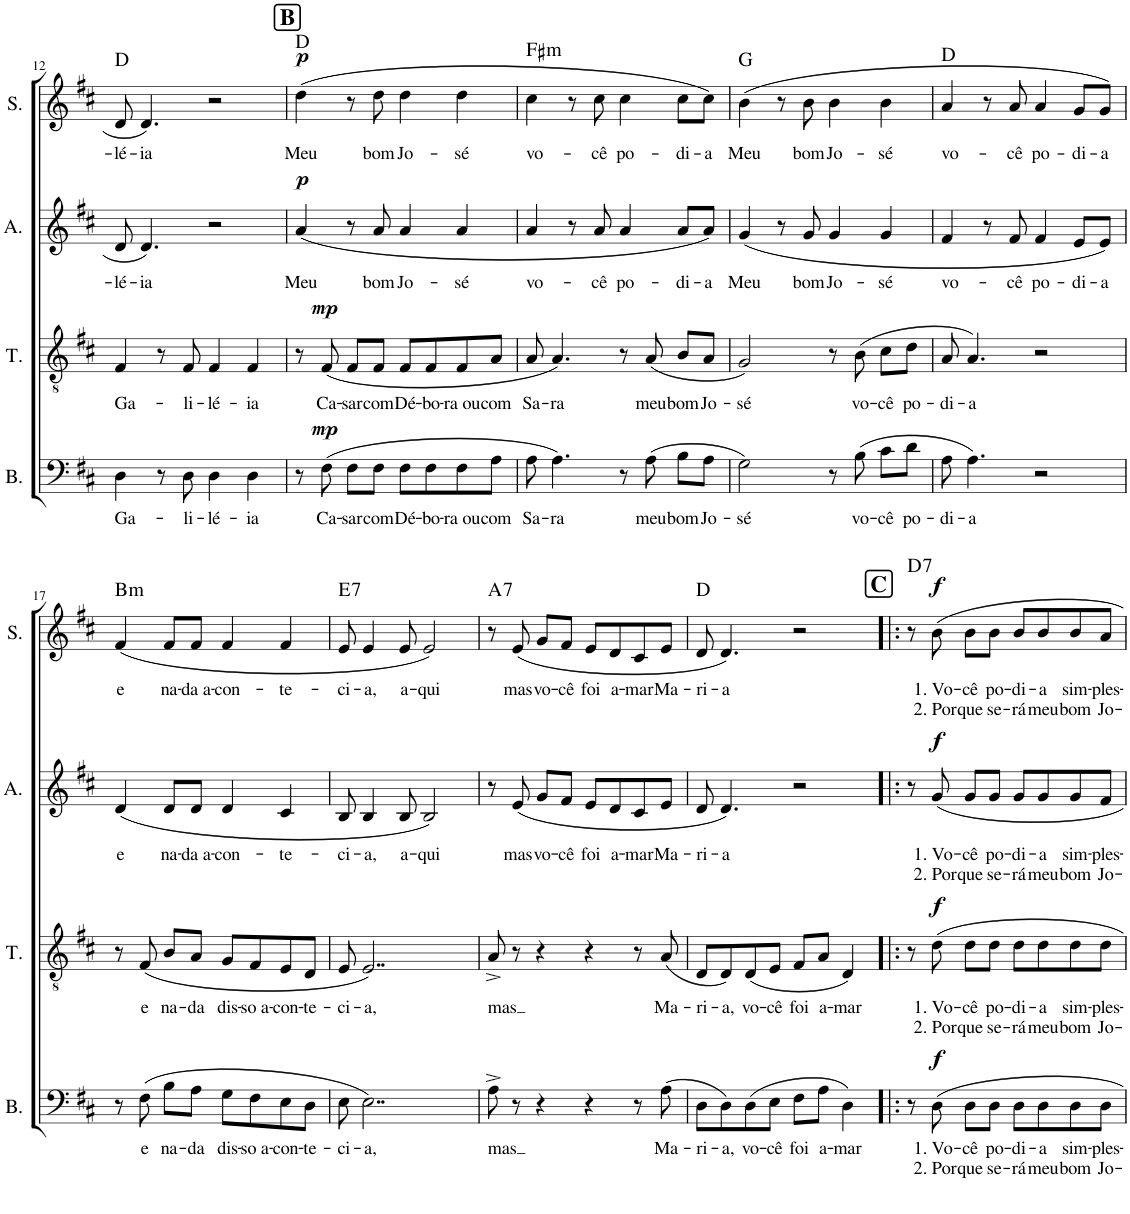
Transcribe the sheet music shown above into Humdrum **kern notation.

**kern	**text	**text	**dynam	**kern	**text	**text	**dynam	**kern	**text	**text	**dynam	**kern	**text	**text	**dynam	**harte
*part4	*part4	*part4	*part4	*part3	*part3	*part3	*part3	*part2	*part2	*part2	*part2	*part1	*part1	*part1	*part1	*part1
*staff4	*staff4	*staff4	*staff4	*staff3	*staff3	*staff3	*staff3	*staff2	*staff2	*staff2	*staff2	*staff1	*staff1	*staff1	*staff1	*
*I"Bass	*	*	*	*I"Tenor	*	*	*	*I"Alto	*	*	*	*I"Soprano	*	*	*	*
*I'B.	*	*	*	*I'T.	*	*	*	*I'A.	*	*	*	*I'S.	*	*	*	*
!!LO:PB:g=z
*clefF4	*	*	*	*clefGv2	*	*	*	*clefG2	*	*	*	*clefG2	*	*	*	*
*k[f#c#]	*	*	*	*k[f#c#]	*	*	*	*k[f#c#]	*	*	*	*k[f#c#]	*	*	*	*
*M4/4	*	*	*	*M4/4	*	*	*	*M4/4	*	*	*	*M4/4	*	*	*	*
=12	=12	=12	=12	=12	=12	=12	=12	=12	=12	=12	=12	=12	=12	=12	=12	=12
!	!LO:LY:b	!	!	!	!LO:LY:b	!	!	!	!LO:LY:b	!	!	!	!LO:LY:b	!	!	!
4D\	Ga-	.	.	4F#/	Ga-	.	.	8d/	-lé-	.	.	8d/	-lé-	.	.	D:maj
!	!	!	!	!	!	!	!	!	!LO:LY:b	!	!	!	!LO:LY:b	!	!	!
.	.	.	.	.	.	.	.	4.d/	-ia	.	.	4.d/	-ia	.	.	.
8r	.	.	.	8r	.	.	.	.	.	.	.	.	.	.	.	.
!	!LO:LY:b	!	!	!	!LO:LY:b	!	!	!	!	!	!	!	!	!	!	!
8D\	-li-	.	.	8F#/	-li-	.	.	.	.	.	.	.	.	.	.	.
!	!LO:LY:b	!	!	!	!LO:LY:b	!	!	!	!	!	!	!	!	!	!	!
4D\	-lé-	.	.	4F#/	-lé-	.	.	2r	.	.	.	2r	.	.	.	.
!	!LO:LY:b	!	!	!	!LO:LY:b	!	!	!	!	!	!	!	!	!	!	!
4D\	-ia	.	.	4F#/	-ia	.	.	.	.	.	.	.	.	.	.	.
!!LO:REH:place=s1:a:B:cj:fs=14:t=B
=13	=13	=13	=13	=13	=13	=13	=13	=13	=13	=13	=13	=13	=13	=13	=13	=13
!	!	!	!	!	!	!	!	!	!LO:LY:b	!	!LO:DY:a	!	!LO:LY:b	!	!LO:DY:a	!
8r	.	.	.	8r	.	.	.	(<4a/	Meu	.	p	(4dd\	Meu	.	p	D:maj
!	!LO:LY:b	!	!LO:DY:a	!	!LO:LY:b	!	!LO:DY:a	!	!	!	!	!	!	!	!	!
(8F#\	Ca-	.	mp	(8F#/	Ca-	.	mp	.	.	.	.	.	.	.	.	.
!	!LO:LY:b	!	!	!	!LO:LY:b	!	!	!	!	!	!	!	!	!	!	!
8F#\L	-sar	.	.	8F#/L	-sar	.	.	8r	.	.	.	8r	.	.	.	.
!	!LO:LY:b	!	!	!	!LO:LY:b	!	!	!	!LO:LY:b	!	!	!	!LO:LY:b	!	!	!
8F#\J	com	.	.	8F#/J	com	.	.	8a/	bom	.	.	8dd\	bom	.	.	.
!	!LO:LY:b	!	!	!	!LO:LY:b	!	!	!	!LO:LY:b	!	!	!	!LO:LY:b	!	!	!
8F#\L	Dé-	.	.	8F#/L	Dé-	.	.	4a/	Jo-	.	.	4dd\	Jo-	.	.	.
!	!LO:LY:b	!	!	!	!LO:LY:b	!	!	!	!	!	!	!	!	!	!	!
8F#\	-bo-	.	.	8F#/	-bo-	.	.	.	.	.	.	.	.	.	.	.
!	!LO:LY:b	!	!	!	!LO:LY:b	!	!	!	!LO:LY:b	!	!	!	!LO:LY:b	!	!	!
8F#\	-ra ou	.	.	8F#/	-ra ou	.	.	4a/	-sé	.	.	4dd\	-sé	.	.	.
!	!LO:LY:b	!	!	!	!LO:LY:b	!	!	!	!	!	!	!	!	!	!	!
8A\J	com	.	.	8A/J	com	.	.	.	.	.	.	.	.	.	.	.
=14	=14	=14	=14	=14	=14	=14	=14	=14	=14	=14	=14	=14	=14	=14	=14	=14
!	!LO:LY:b	!	!	!	!LO:LY:b	!	!	!	!LO:LY:b	!	!	!	!LO:LY:b	!	!	!LO:H:kt=m
8A\	Sa-	.	.	8A/	Sa-	.	.	4a/	vo-	.	.	4cc#\	vo-	.	.	F#:min
!	!LO:LY:b	!	!	!	!LO:LY:b	!	!	!	!	!	!	!	!	!	!	!
4.A\)	-ra	.	.	4.A/)	-ra	.	.	.	.	.	.	.	.	.	.	.
.	.	.	.	.	.	.	.	8r	.	.	.	8r	.	.	.	.
!	!	!	!	!	!	!	!	!	!LO:LY:b	!	!	!	!LO:LY:b	!	!	!
.	.	.	.	.	.	.	.	8a/	-cê	.	.	8cc#\	-cê	.	.	.
!	!	!	!	!	!	!	!	!	!LO:LY:b	!	!	!	!LO:LY:b	!	!	!
8r	.	.	.	8r	.	.	.	4a/	po-	.	.	4cc#\	po-	.	.	.
!	!LO:LY:b	!	!	!	!LO:LY:b	!	!	!	!	!	!	!	!	!	!	!
(8A\	meu	.	.	(8A/	meu	.	.	.	.	.	.	.	.	.	.	.
!	!LO:LY:b	!	!	!	!LO:LY:b	!	!	!	!LO:LY:b	!	!	!	!LO:LY:b	!	!	!
8B\L	bom	.	.	8B/L	bom	.	.	8a/L	-di-	.	.	8cc#\L	-di-	.	.	.
!	!LO:LY:b	!	!	!	!LO:LY:b	!	!	!	!LO:LY:b	!	!	!	!LO:LY:b	!	!	!
8A\J	Jo-	.	.	8A/J	Jo-	.	.	8a/J)	-a	.	.	8cc#\J)	-a	.	.	.
=15	=15	=15	=15	=15	=15	=15	=15	=15	=15	=15	=15	=15	=15	=15	=15	=15
!	!LO:LY:b	!	!	!	!LO:LY:b	!	!	!	!LO:LY:b	!	!	!	!LO:LY:b	!	!	!
2G\)	-sé	.	.	2G/)	-sé	.	.	(4g/	Meu	.	.	(4b\	Meu	.	.	G:maj
.	.	.	.	.	.	.	.	8r	.	.	.	8r	.	.	.	.
!	!	!	!	!	!	!	!	!	!LO:LY:b	!	!	!	!LO:LY:b	!	!	!
.	.	.	.	.	.	.	.	8g/	bom	.	.	8b\	bom	.	.	.
!	!	!	!	!	!	!	!	!	!LO:LY:b	!	!	!	!LO:LY:b	!	!	!
8r	.	.	.	8r	.	.	.	4g/	Jo-	.	.	4b\	Jo-	.	.	.
!	!LO:LY:b	!	!	!	!LO:LY:b	!	!	!	!	!	!	!	!	!	!	!
(8B\	vo-	.	.	(8B\	vo-	.	.	.	.	.	.	.	.	.	.	.
!	!LO:LY:b	!	!	!	!LO:LY:b	!	!	!	!LO:LY:b	!	!	!	!LO:LY:b	!	!	!
8c#\L	-cê	.	.	8c#\L	-cê	.	.	4g/	-sé	.	.	4b\	-sé	.	.	.
!	!LO:LY:b	!	!	!	!LO:LY:b	!	!	!	!	!	!	!	!	!	!	!
8d\J	po-	.	.	8d\J	po-	.	.	.	.	.	.	.	.	.	.	.
=16	=16	=16	=16	=16	=16	=16	=16	=16	=16	=16	=16	=16	=16	=16	=16	=16
!	!LO:LY:b	!	!	!	!LO:LY:b	!	!	!	!LO:LY:b	!	!	!	!LO:LY:b	!	!	!
8A\	-di-	.	.	8A/	-di-	.	.	4f#/	vo-	.	.	4a/	vo-	.	.	D:maj
!	!LO:LY:b	!	!	!	!LO:LY:b	!	!	!	!	!	!	!	!	!	!	!
4.A\)	-a	.	.	4.A/)	-a	.	.	.	.	.	.	.	.	.	.	.
.	.	.	.	.	.	.	.	8r	.	.	.	8r	.	.	.	.
!	!	!	!	!	!	!	!	!	!LO:LY:b	!	!	!	!LO:LY:b	!	!	!
.	.	.	.	.	.	.	.	8f#/	-cê	.	.	8a/	-cê	.	.	.
!	!	!	!	!	!	!	!	!	!LO:LY:b	!	!	!	!LO:LY:b	!	!	!
2r	.	.	.	2r	.	.	.	4f#/	po-	.	.	4a/	po-	.	.	.
!	!	!	!	!	!	!	!	!	!LO:LY:b	!	!	!	!LO:LY:b	!	!	!
.	.	.	.	.	.	.	.	8e/L	-di-	.	.	8g/L	-di-	.	.	.
!	!	!	!	!	!	!	!	!	!LO:LY:b	!	!	!	!LO:LY:b	!	!	!
.	.	.	.	.	.	.	.	8e/J)	-a	.	.	8g/J)	-a	.	.	.
!!LO:LB:g=z
=17	=17	=17	=17	=17	=17	=17	=17	=17	=17	=17	=17	=17	=17	=17	=17	=17
!	!	!	!	!	!	!	!	!	!LO:LY:b	!	!	!	!LO:LY:b	!	!	!LO:H:kt=m
8r	.	.	.	8r	.	.	.	(<4d/	e	.	.	(4f#/	e	.	.	B:min
!	!LO:LY:b	!	!	!	!LO:LY:b	!	!	!	!	!	!	!	!	!	!	!
(8F#\	e	.	.	(8F#/	e	.	.	.	.	.	.	.	.	.	.	.
!	!LO:LY:b	!	!	!	!LO:LY:b	!	!	!	!LO:LY:b	!	!	!	!LO:LY:b	!	!	!
8B\L	na-	.	.	8B/L	na-	.	.	8d/L	na-	.	.	8f#/L	na-	.	.	.
!	!LO:LY:b	!	!	!	!LO:LY:b	!	!	!	!LO:LY:b	!	!	!	!LO:LY:b	!	!	!
8A\J	-da	.	.	8A/J	-da	.	.	8d/J	-da a-	.	.	8f#/J	-da a-	.	.	.
!	!LO:LY:b	!	!	!	!LO:LY:b	!	!	!	!LO:LY:b	!	!	!	!LO:LY:b	!	!	!
8G\L	dis-	.	.	8G/L	dis-	.	.	4d/	-con-	.	.	4f#/	-con-	.	.	.
!	!LO:LY:b	!	!	!	!LO:LY:b	!	!	!	!	!	!	!	!	!	!	!
8F#\	-so a-	.	.	8F#/	-so a-	.	.	.	.	.	.	.	.	.	.	.
!	!LO:LY:b	!	!	!	!LO:LY:b	!	!	!	!LO:LY:b	!	!	!	!LO:LY:b	!	!	!
8E\	-con-	.	.	8E/	-con-	.	.	4c#/	-te-	.	.	4f#/	-te-	.	.	.
!	!LO:LY:b	!	!	!	!LO:LY:b	!	!	!	!	!	!	!	!	!	!	!
8D\J	-te-	.	.	8D/J	-te-	.	.	.	.	.	.	.	.	.	.	.
=18	=18	=18	=18	=18	=18	=18	=18	=18	=18	=18	=18	=18	=18	=18	=18	=18
!	!LO:LY:b	!	!	!	!LO:LY:b	!	!	!	!LO:LY:b	!	!	!	!LO:LY:b	!	!	!LO:H:kt=7
8E\	-ci-	.	.	8E/	-ci-	.	.	8B/	-ci-	.	.	8e/	-ci-	.	.	E:7
!	!LO:LY:b	!	!	!	!LO:LY:b	!	!	!	!LO:LY:b	!	!	!	!LO:LY:b	!	!	!
2..E\)	-a,	.	.	2..E/)	-a,	.	.	4B/	-a,	.	.	4e/	-a,	.	.	.
!	!	!	!	!	!	!	!	!	!LO:LY:b	!	!	!	!LO:LY:b	!	!	!
.	.	.	.	.	.	.	.	8B/	a-	.	.	8e/	a-	.	.	.
!	!	!	!	!	!	!	!	!	!LO:LY:b	!	!	!	!LO:LY:b	!	!	!
.	.	.	.	.	.	.	.	2B/)	-qui	.	.	2e/)	-qui	.	.	.
=19	=19	=19	=19	=19	=19	=19	=19	=19	=19	=19	=19	=19	=19	=19	=19	=19
!	!LO:LY:b	!	!	!	!LO:LY:b	!	!	!	!	!	!	!	!	!	!	!LO:H:kt=7
8A^\	mas	.	.	8A^/	mas	.	.	8r	.	.	.	8r	.	.	.	A:7
!	!	!	!	!	!	!	!	!	!LO:LY:b	!	!	!	!LO:LY:b	!	!	!
8r	.	.	.	8r	.	.	.	(8e/	mas	.	.	(8e/	mas	.	.	.
!	!	!	!	!	!	!	!	!	!LO:LY:b	!	!	!	!LO:LY:b	!	!	!
4r	.	.	.	4r	.	.	.	8g/L	vo-	.	.	8g/L	vo-	.	.	.
!	!	!	!	!	!	!	!	!	!LO:LY:b	!	!	!	!LO:LY:b	!	!	!
.	.	.	.	.	.	.	.	8f#/J	-cê	.	.	8f#/J	-cê	.	.	.
!	!	!	!	!	!	!	!	!	!LO:LY:b	!	!	!	!LO:LY:b	!	!	!
4r	.	.	.	4r	.	.	.	8e/L	foi	.	.	8e/L	foi	.	.	.
!	!	!	!	!	!	!	!	!	!LO:LY:b	!	!	!	!LO:LY:b	!	!	!
.	.	.	.	.	.	.	.	8d/	a-	.	.	8d/	a-	.	.	.
!	!	!	!	!	!	!	!	!	!LO:LY:b	!	!	!	!LO:LY:b	!	!	!
8r	.	.	.	8r	.	.	.	8c#/	-mar	.	.	8c#/	-mar	.	.	.
!	!LO:LY:b	!	!	!	!LO:LY:b	!	!	!	!LO:LY:b	!	!	!	!LO:LY:b	!	!	!
(8A\	Ma-	.	.	(8A/	Ma-	.	.	8e/J	Ma-	.	.	8e/J	Ma-	.	.	.
=20	=20	=20	=20	=20	=20	=20	=20	=20	=20	=20	=20	=20	=20	=20	=20	=20
!	!LO:LY:b	!	!	!	!LO:LY:b	!	!	!	!LO:LY:b	!	!	!	!LO:LY:b	!	!	!
8D\L	-ri-	.	.	8D/L	-ri-	.	.	8d/	-ri-	.	.	8d/	-ri-	.	.	D:maj
!	!LO:LY:b	!	!	!	!LO:LY:b	!	!	!	!LO:LY:b	!	!	!	!LO:LY:b	!	!	!
8D\)	-a,	.	.	8D/)	-a,	.	.	4.d/)	-a	.	.	4.d/)	-a	.	.	.
!	!LO:LY:b	!	!	!	!LO:LY:b	!	!	!	!	!	!	!	!	!	!	!
(8D\	vo-	.	.	(8D/	vo-	.	.	.	.	.	.	.	.	.	.	.
!	!LO:LY:b	!	!	!	!LO:LY:b	!	!	!	!	!	!	!	!	!	!	!
8E\J	-cê	.	.	8E/J	-cê	.	.	.	.	.	.	.	.	.	.	.
!	!LO:LY:b	!	!	!	!LO:LY:b	!	!	!	!	!	!	!	!	!	!	!
8F#\L	foi	.	.	8F#/L	foi	.	.	2r	.	.	.	2r	.	.	.	.
!	!LO:LY:b	!	!	!	!LO:LY:b	!	!	!	!	!	!	!	!	!	!	!
8A\J	a-	.	.	8A/J	a-	.	.	.	.	.	.	.	.	.	.	.
!	!LO:LY:b	!	!	!	!LO:LY:b	!	!	!	!	!	!	!	!	!	!	!
4D\)	-mar	.	.	4D/)	-mar	.	.	.	.	.	.	.	.	.	.	.
!!LO:REH:place=s1:a:B:cj:fs=14:t=C
=21!|:	=21!|:	=21!|:	=21!|:	=21!|:	=21!|:	=21!|:	=21!|:	=21!|:	=21!|:	=21!|:	=21!|:	=21!|:	=21!|:	=21!|:	=21!|:	=21!|:
!	!	!	!	!	!	!	!	!	!	!	!	!	!	!	!	!LO:H:kt=7
8r	.	.	.	8r	.	.	.	8r	.	.	.	8r	.	.	.	D:7
!	!LO:LY:b	!LO:LY:b	!LO:DY:a	!	!LO:LY:b	!LO:LY:b	!LO:DY:a	!	!LO:LY:b	!LO:LY:b	!LO:DY:a	!	!LO:LY:b	!LO:LY:b	!LO:DY:a	!
8D\	1. Vo-	2. Por	f	8d\	1. Vo-	2. Por	f	8g/	1. Vo-	2. Por	f	8b\	1. Vo-	2. Por	f	.
!	!LO:LY:b	!LO:LY:b	!	!	!LO:LY:b	!LO:LY:b	!	!	!LO:LY:b	!LO:LY:b	!	!	!LO:LY:b	!LO:LY:b	!	!
8D\L	-cê	que	.	8d\L	-cê	que	.	8g/L	-cê	que	.	8b\L	-cê	que	.	.
!	!LO:LY:b	!LO:LY:b	!	!	!LO:LY:b	!LO:LY:b	!	!	!LO:LY:b	!LO:LY:b	!	!	!LO:LY:b	!LO:LY:b	!	!
8D\J	po-	se-	.	8d\J	po-	se-	.	8g/J	po-	se-	.	8b\J	po-	se-	.	.
!	!LO:LY:b	!LO:LY:b	!	!	!LO:LY:b	!LO:LY:b	!	!	!LO:LY:b	!LO:LY:b	!	!	!LO:LY:b	!LO:LY:b	!	!
8D\L	-di-	-rá	.	8d\L	-di-	-rá	.	8g/L	-di-	-rá	.	8b/L	-di-	-rá	.	.
!	!LO:LY:b	!LO:LY:b	!	!	!LO:LY:b	!LO:LY:b	!	!	!LO:LY:b	!LO:LY:b	!	!	!LO:LY:b	!LO:LY:b	!	!
8D\	-a	meu	.	8d\	-a	meu	.	8g/	-a	meu	.	8b/	-a	meu	.	.
!	!LO:LY:b	!LO:LY:b	!	!	!LO:LY:b	!LO:LY:b	!	!	!LO:LY:b	!LO:LY:b	!	!	!LO:LY:b	!LO:LY:b	!	!
8D\	sim-	bom	.	8d\	sim-	bom	.	8g/	sim-	bom	.	8b/	sim-	bom	.	.
!	!LO:LY:b	!LO:LY:b	!	!	!LO:LY:b	!LO:LY:b	!	!	!LO:LY:b	!LO:LY:b	!	!	!LO:LY:b	!LO:LY:b	!	!
8D\J	-ples-	Jo-	.	8d\J	-ples-	Jo-	.	8f#/J	-ples-	Jo-	.	8a/J	-ples-	Jo-	.	.
=	=	=	=	=	=	=	=	=	=	=	=	=	=	=	=	=
*-	*-	*-	*-	*-	*-	*-	*-	*-	*-	*-	*-	*-	*-	*-	*-	*-
